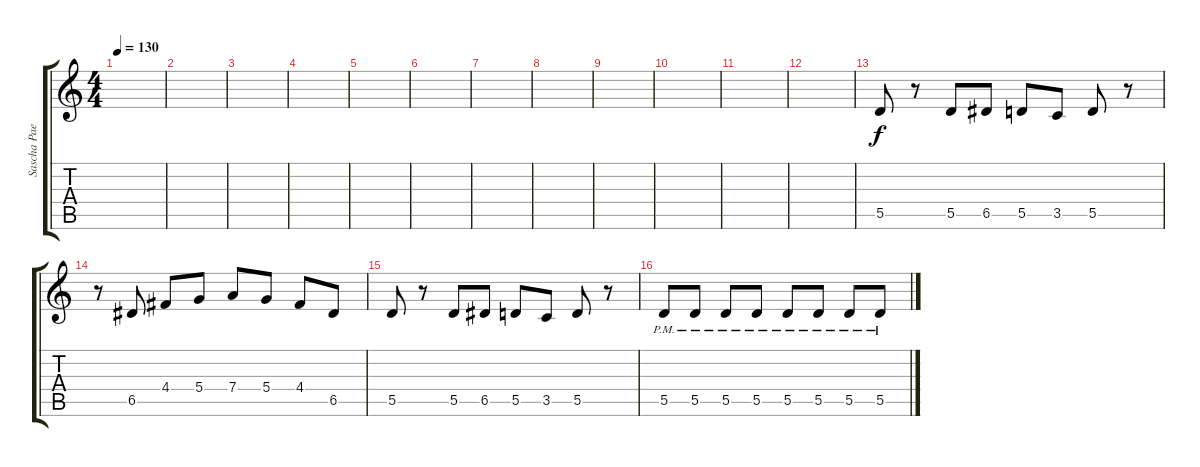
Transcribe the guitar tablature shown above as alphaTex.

\track ("Sascha Paeth" "Sascha Pae") {instrument distortionguitar}
\staff {score tabs}
\tuning (E4 B3 G3 D3 A2 E2) {hide}
\ts (4 4)
\tempo 130
\clef g2
\ks c
|
|
|
|
|
|
|
|
|
|
|
|
5.5.8 r.8 5.5.8 6.5.8 5.5.8 3.5.8 5.5.8 r.8 |
r.8 6.5.8 4.4.8 5.4.8 7.4.8 5.4.8 4.4.8 6.5.8 |
5.5.8 r.8 5.5.8 6.5.8 5.5.8 3.5.8 5.5.8 r.8 |
5.5{pm}.8 5.5{pm}.8 5.5{pm}.8 5.5{pm}.8 5.5{pm}.8 5.5{pm}.8 5.5{pm}.8 5.5{pm}.8
